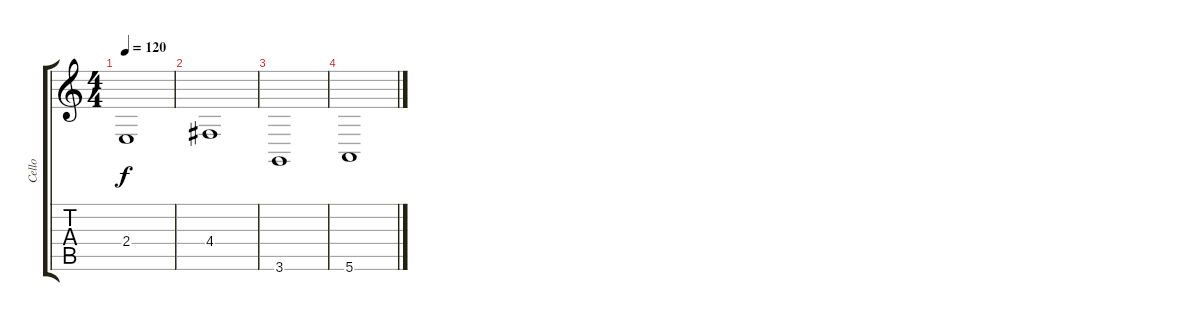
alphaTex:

\track ("Cello" "Cello") {instrument cello}
\staff {score tabs}
\tuning (E4 B3 G3 D3 A2 E2) {hide}
\ts (4 4)
\tempo 120
\clef g2
\ks c
2.4.1{dy f} |
4.4.1 |
3.6.1 |
5.6.1
